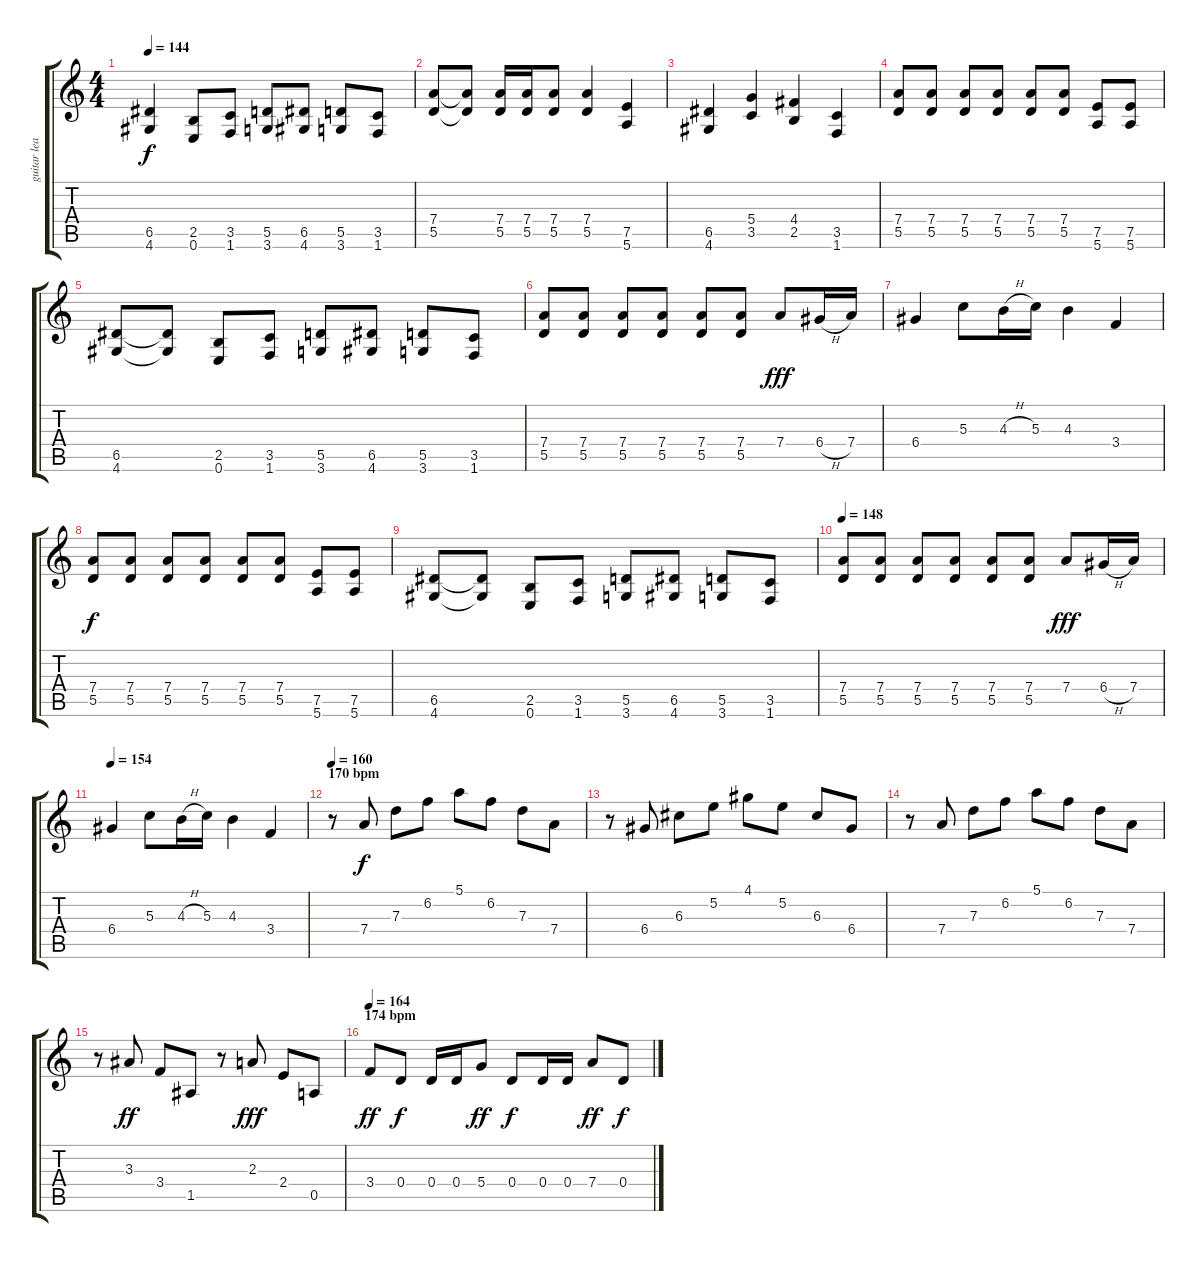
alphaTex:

\track ("guitar lead" "guitar lea") {instrument distortionguitar}
\staff {score tabs}
\tuning (E4 B3 G3 D3 A2 E2) {hide}
\ts (4 4)
\tempo 144
\clef g2
\ks c
(6.5 4.6).4{dy f} (2.5 0.6).8 (3.5 1.6).8 (5.5 3.6).8 (6.5 4.6).8 (5.5 3.6).8 (3.5 1.6).8 |
(7.4 5.5).8 (7.4{t} 5.5{t}).8 (7.4 5.5).16 (7.4 5.5).16 (7.4 5.5).8 (7.4 5.5).4 (7.5 5.6).4 |
(6.5 4.6).4 (5.4 3.5).4 (4.4 2.5).4 (3.5 1.6).4 |
(7.4 5.5).8 (7.4 5.5).8 (7.4 5.5).8 (7.4 5.5).8 (7.4 5.5).8 (7.4 5.5).8 (7.5 5.6).8 (7.5 5.6).8 |
(6.5 4.6).8 (6.5{t} 4.6{t}).8 (2.5 0.6).8 (3.5 1.6).8 (5.5 3.6).8 (6.5 4.6).8 (5.5 3.6).8 (3.5 1.6).8 |
(7.4 5.5).8 (7.4 5.5).8 (7.4 5.5).8 (7.4 5.5).8 (7.4 5.5).8 (7.4 5.5).8 7.4.8{dy fff} 6.4{h}.16 7.4.16 |
6.4.4 5.3.8 4.3{h}.16 5.3.16 4.3.4 3.4.4 |
(7.4 5.5).8{dy f} (7.4 5.5).8 (7.4 5.5).8 (7.4 5.5).8 (7.4 5.5).8 (7.4 5.5).8 (7.5 5.6).8 (7.5 5.6).8 |
(6.5 4.6).8 (6.5{t} 4.6{t}).8 (2.5 0.6).8 (3.5 1.6).8 (5.5 3.6).8 (6.5 4.6).8 (5.5 3.6).8 (3.5 1.6).8 |
\tempo 148
(7.4 5.5).8 (7.4 5.5).8 (7.4 5.5).8 (7.4 5.5).8 (7.4 5.5).8 (7.4 5.5).8 7.4.8{dy fff} 6.4{h}.16 7.4.16 |
\tempo 154
6.4.4 5.3.8 4.3{h}.16 5.3.16 4.3.4 3.4.4 |
\section ("" "170 bpm")
\tempo 160
r.8 7.4.8{dy f} 7.3.8 6.2.8 5.1.8 6.2.8 7.3.8 7.4.8 |
r.8 6.4.8 6.3.8 5.2.8 4.1.8 5.2.8 6.3.8 6.4.8 |
r.8 7.4.8 7.3.8 6.2.8 5.1.8 6.2.8 7.3.8 7.4.8 |
r.8 3.3.8{dy ff} 3.4.8 1.5.8 r.8 2.3.8{dy fff} 2.4.8 0.5.8 |
\section ("" "174 bpm")
\tempo 164
3.4.8{dy ff} 0.4.8{dy f} 0.4.16 0.4.16 5.4.8{dy ff} 0.4.8{dy f} 0.4.16 0.4.16 7.4.8{dy ff} 0.4.8{dy f}
